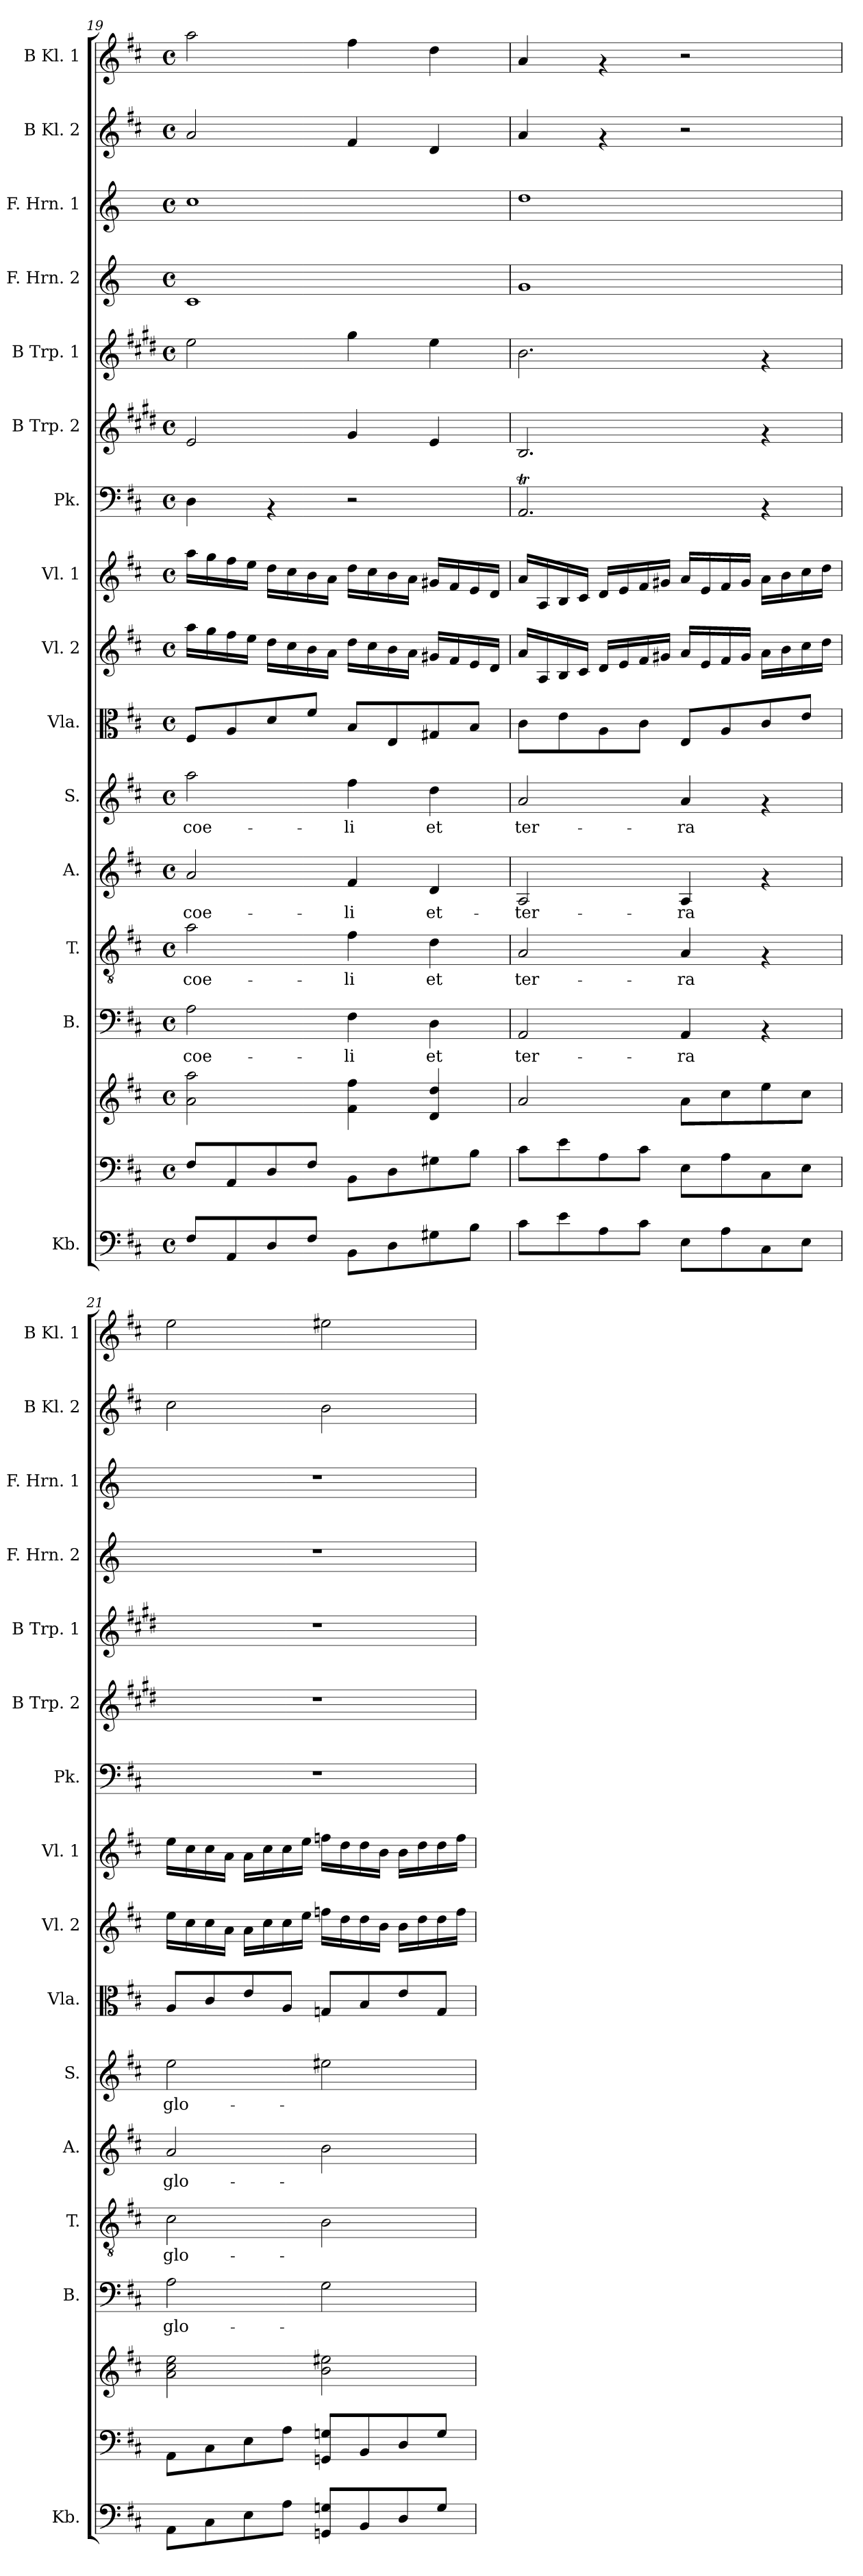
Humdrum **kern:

**kern	**kern	**kern	**kern	**text	**kern	**text	**kern	**text	**kern	**text	**kern	**kern	**kern	**kern	**kern	**kern	**kern	**kern	**kern	**kern
*part17	*part16	*part15	*part14	*part14	*part13	*part13	*part12	*part12	*part11	*part11	*part10	*part9	*part8	*part7	*part6	*part5	*part4	*part3	*part2	*part1
*staff17	*staff16	*staff15	*staff14	*staff14	*staff13	*staff13	*staff12	*staff12	*staff11	*staff11	*staff10	*staff9	*staff8	*staff7	*staff6	*staff5	*staff4	*staff3	*staff2	*staff1
*I"Kb.	*	*	*I"B.	*	*I"T.	*	*I"A.	*	*I"S.	*	*I"Vla.	*I"Vl. 2	*I"Vl. 1	*I"Pk.	*I"B Trp. 2	*I"B Trp. 1	*I"F. Hrn. 2	*I"F. Hrn. 1	*I"B Kl. 2	*I"B Kl. 1
*I'Kb.	*	*	*I'B.	*	*I'T.	*	*I'A.	*	*I'S.	*	*I'Vla.	*I'Vl. 2	*I'Vl. 1	*I'Pk.	*I'B Trp. 2	*I'B Trp. 1	*I'F. Hrn. 2	*I'F. Hrn. 1	*I'B Kl. 2	*I'B Kl. 1
*clefF4	*clefF4	*clefG2	*clefF4	*	*clefGv2	*	*clefG2	*	*clefG2	*	*clefC3	*clefG2	*clefG2	*clefF4	*clefG2	*clefG2	*clefG2	*clefG2	*clefG2	*clefG2
*	*	*	*	*	*	*	*	*	*	*	*	*	*	*	*ITrd1c2	*ITrd1c2	*ITrd-1c-2	*ITrd-1c-2	*	*
*k[f#c#]	*k[f#c#]	*k[f#c#]	*k[f#c#]	*	*k[f#c#]	*	*k[f#c#]	*	*k[f#c#]	*	*k[f#c#]	*k[f#c#]	*k[f#c#]	*k[f#c#]	*k[f#c#]	*k[f#c#]	*k[f#c#]	*k[f#c#]	*k[f#c#]	*k[f#c#]
*D:	*D:	*D:	*D:	*	*D:	*	*D:	*	*D:	*	*D:	*D:	*D:	*D:	*D:	*D:	*D:	*D:	*D:	*D:
*M4/4	*M4/4	*M4/4	*M4/4	*	*M4/4	*	*M4/4	*	*M4/4	*	*M4/4	*M4/4	*M4/4	*M4/4	*M4/4	*M4/4	*M4/4	*M4/4	*M4/4	*M4/4
*met(c)	*met(c)	*met(c)	*met(c)	*	*met(c)	*	*met(c)	*	*met(c)	*	*met(c)	*met(c)	*met(c)	*met(c)	*met(c)	*met(c)	*met(c)	*met(c)	*met(c)	*met(c)
=19	=19	=19	=19	=19	=19	=19	=19	=19	=19	=19	=19	=19	=19	=19	=19	=19	=19	=19	=19	=19
!	!	!	!	!LO:LY:b	!	!LO:LY:b	!	!LO:LY:b	!	!LO:LY:b	!	!	!	!	!	!	!	!	!	!
8F#/L	8F#/L	2a\ 2aa\	2A\	coe-	2a\	coe-	2a/	coe-	2aa\	coe-	8F#/L	16aa\LL	16aa\LL	4D\	2d/	2dd\	1d	1dd	2a/	2aa\
.	.	.	.	.	.	.	.	.	.	.	.	16gg\	16gg\	.	.	.	.	.	.	.
8AA/	8AA/	.	.	.	.	.	.	.	.	.	8A/	16ff#\	16ff#\	.	.	.	.	.	.	.
.	.	.	.	.	.	.	.	.	.	.	.	16ee\JJ	16ee\JJ	.	.	.	.	.	.	.
8D/	8D/	.	.	.	.	.	.	.	.	.	8d/	16dd\LL	16dd\LL	4rAA	.	.	.	.	.	.
.	.	.	.	.	.	.	.	.	.	.	.	16cc#\	16cc#\	.	.	.	.	.	.	.
8F#/J	8F#/J	.	.	.	.	.	.	.	.	.	8f#/J	16b\	16b\	.	.	.	.	.	.	.
.	.	.	.	.	.	.	.	.	.	.	.	16a\JJ	16a\JJ	.	.	.	.	.	.	.
!	!	!	!	!LO:LY:b	!	!LO:LY:b	!	!LO:LY:b	!	!LO:LY:b	!	!	!	!	!	!	!	!	!	!
8BB\L	8BB\L	4f#\ 4ff#\	4F#\	-li	4f#\	-li	4f#/	-li	4ff#\	-li	8B/L	16dd\LL	16dd\LL	2r	4f#/	4ff#\	.	.	4f#/	4ff#\
.	.	.	.	.	.	.	.	.	.	.	.	16cc#\	16cc#\	.	.	.	.	.	.	.
8D\	8D\	.	.	.	.	.	.	.	.	.	8E/	16b\	16b\	.	.	.	.	.	.	.
.	.	.	.	.	.	.	.	.	.	.	.	16a\JJ	16a\JJ	.	.	.	.	.	.	.
!	!	!	!	!LO:LY:b	!	!LO:LY:b	!	!LO:LY:b	!	!LO:LY:b	!	!	!	!	!	!	!	!	!	!
8G#X\	8G#X\	4d/ 4dd/	4D\	et	4d\	et	4d/	et-	4dd\	et	8G#X/	16g#X/LL	16g#X/LL	.	4d/	4dd\	.	.	4d/	4dd\
.	.	.	.	.	.	.	.	.	.	.	.	16f#/	16f#/	.	.	.	.	.	.	.
8B\J	8B\J	.	.	.	.	.	.	.	.	.	8B/J	16e/	16e/	.	.	.	.	.	.	.
.	.	.	.	.	.	.	.	.	.	.	.	16d/JJ	16d/JJ	.	.	.	.	.	.	.
=20	=20	=20	=20	=20	=20	=20	=20	=20	=20	=20	=20	=20	=20	=20	=20	=20	=20	=20	=20	=20
!	!	!	!	!LO:LY:b	!	!LO:LY:b	!	!LO:LY:b	!	!LO:LY:b	!	!	!	!	!	!	!	!	!	!
8c#\L	8c#\L	2a/	2AA/	ter-	2A/	ter-	2A/	-ter-	2a/	ter-	8c#\L	16a/LL	16a/LL	2.AAT/	2.A/	2.a\	1a	1ee	4a/	4a/
.	.	.	.	.	.	.	.	.	.	.	.	16A/	16A/	.	.	.	.	.	.	.
8e\	8e\	.	.	.	.	.	.	.	.	.	8e\	16B/	16B/	.	.	.	.	.	.	.
.	.	.	.	.	.	.	.	.	.	.	.	16c#/JJ	16c#/JJ	.	.	.	.	.	.	.
8A\	8A\	.	.	.	.	.	.	.	.	.	8A\	16d/LL	16d/LL	.	.	.	.	.	4rf	4rf
.	.	.	.	.	.	.	.	.	.	.	.	16e/	16e/	.	.	.	.	.	.	.
8c#\J	8c#\J	.	.	.	.	.	.	.	.	.	8c#\J	16f#/	16f#/	.	.	.	.	.	.	.
.	.	.	.	.	.	.	.	.	.	.	.	16g#X/JJ	16g#X/JJ	.	.	.	.	.	.	.
!	!	!	!	!LO:LY:b	!	!LO:LY:b	!	!LO:LY:b	!	!LO:LY:b	!	!	!	!	!	!	!	!	!	!
8E\L	8E\L	8a\L	4AA/	-ra	4A/	-ra	4A/	-ra	4a/	-ra	8E/L	16a/LL	16a/LL	.	.	.	.	.	2r	2r
.	.	.	.	.	.	.	.	.	.	.	.	16e/	16e/	.	.	.	.	.	.	.
8A\	8A\	8cc#\	.	.	.	.	.	.	.	.	8A/	16f#/	16f#/	.	.	.	.	.	.	.
.	.	.	.	.	.	.	.	.	.	.	.	16g#/JJ	16g#/JJ	.	.	.	.	.	.	.
8C#\	8C#\	8ee\	4rAA	.	4rF	.	4rf	.	4rf	.	8c#/	16a\LL	16a\LL	4rAA	4rf	4rf	.	.	.	.
.	.	.	.	.	.	.	.	.	.	.	.	16b\	16b\	.	.	.	.	.	.	.
8E\J	8E\J	8cc#\J	.	.	.	.	.	.	.	.	8e/J	16cc#\	16cc#\	.	.	.	.	.	.	.
.	.	.	.	.	.	.	.	.	.	.	.	16dd\JJ	16dd\JJ	.	.	.	.	.	.	.
=21	=21	=21	=21	=21	=21	=21	=21	=21	=21	=21	=21	=21	=21	=21	=21	=21	=21	=21	=21	=21
!	!	!	!	!LO:LY:b	!	!LO:LY:b	!	!LO:LY:b	!	!LO:LY:b	!	!	!	!	!	!	!	!	!	!
8AA\L	8AA\L	2a\ 2cc#\ 2ee\	2A\	glo-	2c#\	glo-	2a/	glo-	2ee\	glo-	8A/L	16ee\LL	16ee\LL	1r	1r	1r	1r	1r	2cc#\	2ee\
.	.	.	.	.	.	.	.	.	.	.	.	16cc#\	16cc#\	.	.	.	.	.	.	.
8C#\	8C#\	.	.	.	.	.	.	.	.	.	8c#/	16cc#\	16cc#\	.	.	.	.	.	.	.
.	.	.	.	.	.	.	.	.	.	.	.	16a\JJ	16a\JJ	.	.	.	.	.	.	.
8E\	8E\	.	.	.	.	.	.	.	.	.	8e/	16a\LL	16a\LL	.	.	.	.	.	.	.
.	.	.	.	.	.	.	.	.	.	.	.	16cc#\	16cc#\	.	.	.	.	.	.	.
8A\J	8A\J	.	.	.	.	.	.	.	.	.	8A/J	16cc#\	16cc#\	.	.	.	.	.	.	.
.	.	.	.	.	.	.	.	.	.	.	.	16ee\JJ	16ee\JJ	.	.	.	.	.	.	.
8GGn/ 8Gn/L	8GGn/ 8Gn/L	2b\ 2ee#X\	2G\	.	2B\	.	2b\	.	2ee#X\	.	8Gn/L	16ffn\LL	16ffn\LL	.	.	.	.	.	2b\	2ee#X\
.	.	.	.	.	.	.	.	.	.	.	.	16dd\	16dd\	.	.	.	.	.	.	.
8BB/	8BB/	.	.	.	.	.	.	.	.	.	8B/	16dd\	16dd\	.	.	.	.	.	.	.
.	.	.	.	.	.	.	.	.	.	.	.	16b\JJ	16b\JJ	.	.	.	.	.	.	.
8D/	8D/	.	.	.	.	.	.	.	.	.	8e/	16b\LL	16b\LL	.	.	.	.	.	.	.
.	.	.	.	.	.	.	.	.	.	.	.	16dd\	16dd\	.	.	.	.	.	.	.
8G/J	8G/J	.	.	.	.	.	.	.	.	.	8G/J	16dd\	16dd\	.	.	.	.	.	.	.
.	.	.	.	.	.	.	.	.	.	.	.	16ff\JJ	16ff\JJ	.	.	.	.	.	.	.
=	=	=	=	=	=	=	=	=	=	=	=	=	=	=	=	=	=	=	=	=
*-	*-	*-	*-	*-	*-	*-	*-	*-	*-	*-	*-	*-	*-	*-	*-	*-	*-	*-	*-	*-
